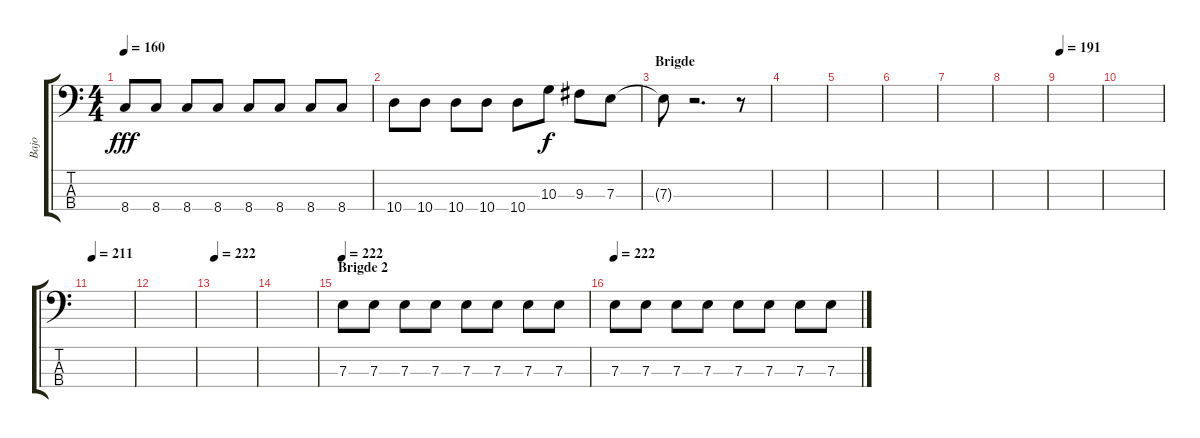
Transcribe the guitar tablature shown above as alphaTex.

\track ("Bajo" "Bajo") {instrument electricbassfinger}
\staff {score tabs}
\tuning (G2 D2 A1 E1) {hide}
\ts (4 4)
\tempo 160
\clef f4
\ks c
8.4.8{dy fff} 8.4.8 8.4.8 8.4.8 8.4.8 8.4.8 8.4.8 8.4.8 |
10.4.8 10.4.8 10.4.8 10.4.8 10.4.8 10.3.8{dy f} 9.3.8 7.3.8 |
\section ("" "Brigde")
7.3{t}.8 r.2{d} r.8 |
|
|
|
|
|
\tempo 191
|
|
\tempo 211
|
|
\tempo 222
|
|
\section ("" "Brigde 2")
\tempo 222
7.3.8 7.3.8 7.3.8 7.3.8 7.3.8 7.3.8 7.3.8 7.3.8 |
\tempo 222
7.3.8 7.3.8 7.3.8 7.3.8 7.3.8 7.3.8 7.3.8 7.3.8
